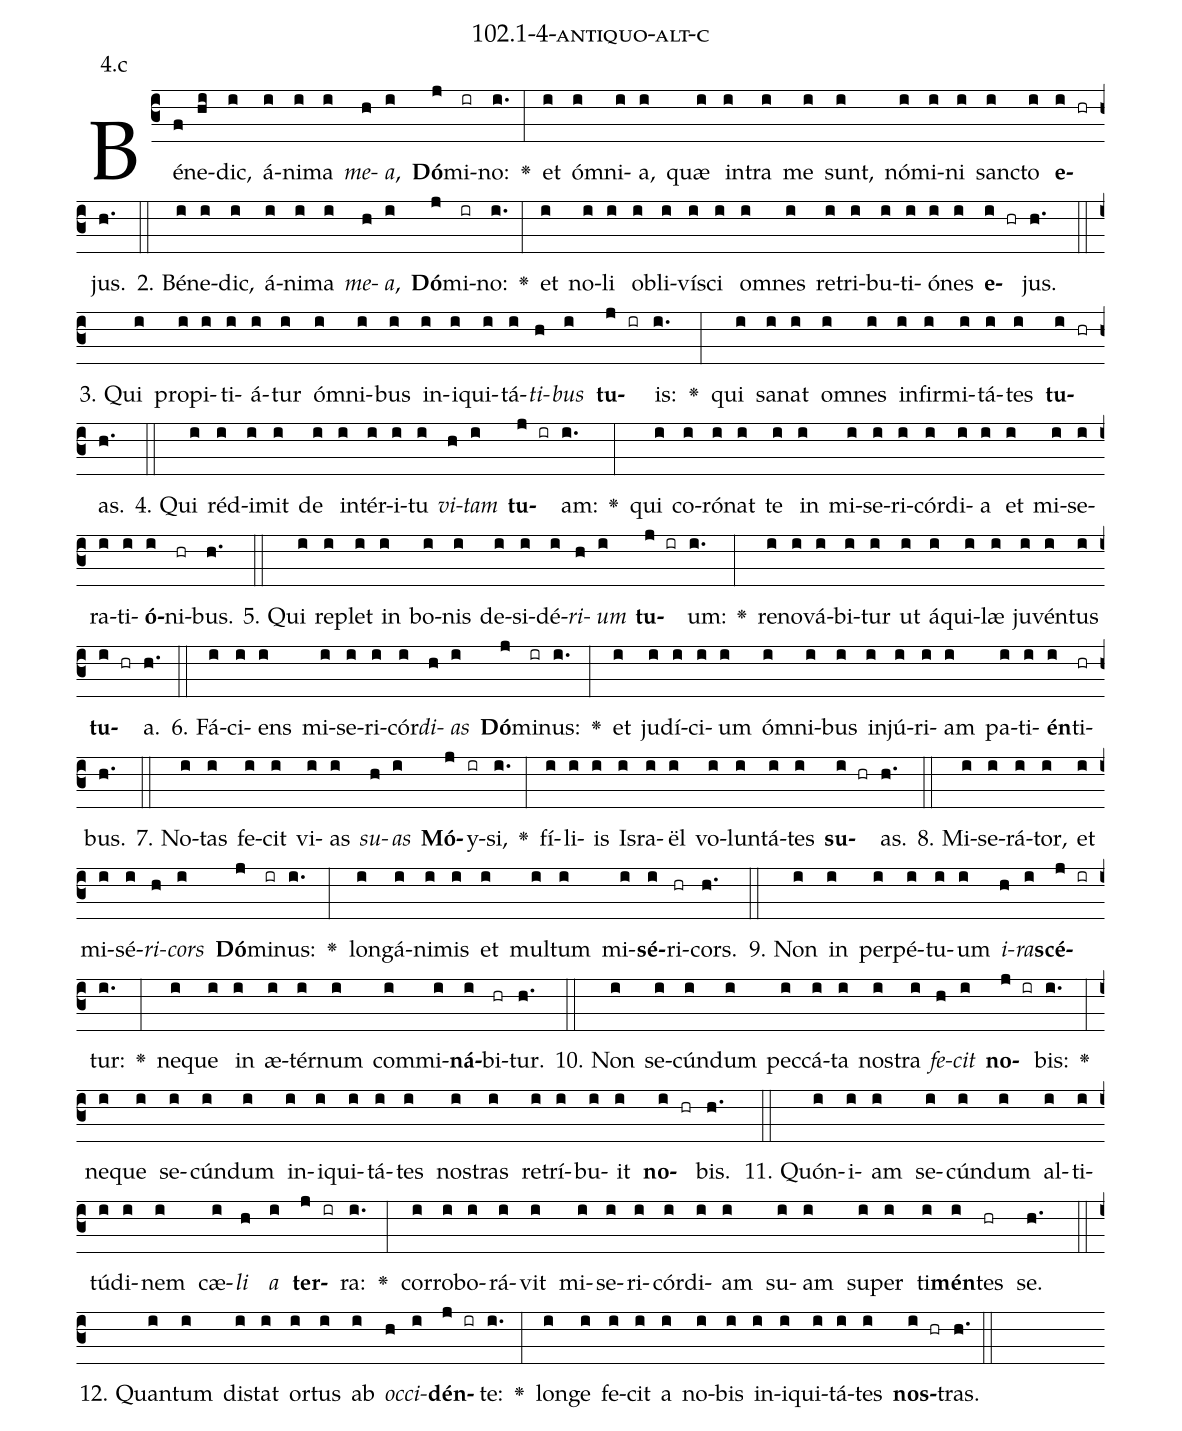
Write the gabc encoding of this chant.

name: 102.1-4-antiquo-alt-c;
annotation: 4.c;
%%
(c3)Bé(f)ne(hi)dic,(i) á(i)ni(i)ma(i) <i>me</i>(h)<i>a</i>,(i) <b>Dó</b>(j)mi(ir)no:(i.) <v>\greheightstar</v>(:) et(i) óm(i)ni(i)a,(i) quæ(i) in(i)tra(i) me(i) sunt,(i) nó(i)mi(i)ni(i) sanc(i)to(i) <b>e</b>(i hr)jus.(h.) (::)
2. Bé(i)ne(i)dic,(i) á(i)ni(i)ma(i) <i>me</i>(h)<i>a</i>,(i) <b>Dó</b>(j)mi(ir)no:(i.) <v>\greheightstar</v>(:) et(i) no(i)li(i) ob(i)li(i)ví(i)sci(i) om(i)nes(i) re(i)tri(i)bu(i)ti(i)ó(i)nes(i) <b>e</b>(i hr)jus.(h.) (::)
3. Qui(i) pro(i)pi(i)ti(i)á(i)tur(i) óm(i)ni(i)bus(i) in(i)i(i)qui(i)tá(i)<i>ti</i>(h)<i>bus</i>(i) <b>tu</b>(j ir)is:(i.) <v>\greheightstar</v>(:) qui(i) sa(i)nat(i) om(i)nes(i) in(i)fir(i)mi(i)tá(i)tes(i) <b>tu</b>(i hr)as.(h.) (::)
4. Qui(i) réd(i)i(i)mit(i) de(i) in(i)tér(i)i(i)tu(i) <i>vi</i>(h)<i>tam</i>(i) <b>tu</b>(j ir)am:(i.) <v>\greheightstar</v>(:) qui(i) co(i)ró(i)nat(i) te(i) in(i) mi(i)se(i)ri(i)cór(i)di(i)a(i) et(i) mi(i)se(i)ra(i)ti(i)<b>ó</b>(i)ni(hr)bus.(h.) (::)
5. Qui(i) re(i)plet(i) in(i) bo(i)nis(i) de(i)si(i)dé(i)<i>ri</i>(h)<i>um</i>(i) <b>tu</b>(j ir)um:(i.) <v>\greheightstar</v>(:) re(i)no(i)vá(i)bi(i)tur(i) ut(i) á(i)qui(i)læ(i) ju(i)vén(i)tus(i) <b>tu</b>(i hr)a.(h.) (::)
6. Fá(i)ci(i)ens(i) mi(i)se(i)ri(i)cór(i)<i>di</i>(h)<i>as</i>(i) <b>Dó</b>(j)mi(ir)nus:(i.) <v>\greheightstar</v>(:) et(i) ju(i)dí(i)ci(i)um(i) óm(i)ni(i)bus(i) in(i)jú(i)ri(i)am(i) pa(i)ti(i)<b>én</b>(i)ti(hr)bus.(h.) (::)
7. No(i)tas(i) fe(i)cit(i) vi(i)as(i) <i>su</i>(h)<i>as</i>(i) <b>Mó</b>(j)y(ir)si,(i.) <v>\greheightstar</v>(:) fí(i)li(i)is(i) Is(i)ra(i)ël(i) vo(i)lun(i)tá(i)tes(i) <b>su</b>(i hr)as.(h.) (::)
8. Mi(i)se(i)rá(i)tor,(i) et(i) mi(i)sé(i)<i>ri</i>(h)<i>cors</i>(i) <b>Dó</b>(j)mi(ir)nus:(i.) <v>\greheightstar</v>(:) long(i)á(i)ni(i)mis(i) et(i) mul(i)tum(i) mi(i)<b>sé</b>(i)ri(hr)cors.(h.) (::)
9. Non(i) in(i) per(i)pé(i)tu(i)um(i) <i>i</i>(h)<i>ra</i>(i)<b>scé</b>(j ir)tur:(i.) <v>\greheightstar</v>(:) ne(i)que(i) in(i) æ(i)tér(i)num(i) com(i)mi(i)<b>ná</b>(i)bi(hr)tur.(h.) (::)
10. Non(i) se(i)cún(i)dum(i) pec(i)cá(i)ta(i) nos(i)tra(i) <i>fe</i>(h)<i>cit</i>(i) <b>no</b>(j ir)bis:(i.) <v>\greheightstar</v>(:) ne(i)que(i) se(i)cún(i)dum(i) in(i)i(i)qui(i)tá(i)tes(i) nos(i)tras(i) re(i)trí(i)bu(i)it(i) <b>no</b>(i hr)bis.(h.) (::)
11. Quón(i)i(i)am(i) se(i)cún(i)dum(i) al(i)ti(i)tú(i)di(i)nem(i) cæ(i)<i>li</i>(h) <i>a</i>(i) <b>ter</b>(j ir)ra:(i.) <v>\greheightstar</v>(:) cor(i)ro(i)bo(i)rá(i)vit(i) mi(i)se(i)ri(i)cór(i)di(i)am(i) su(i)am(i) su(i)per(i) ti(i)<b>mén</b>(i)tes(hr) se.(h.) (::)
12. Quan(i)tum(i) di(i)stat(i) or(i)tus(i) ab(i) <i>oc</i>(h)<i>ci</i>(i)<b>dén</b>(j ir)te:(i.) <v>\greheightstar</v>(:) lon(i)ge(i) fe(i)cit(i) a(i) no(i)bis(i) in(i)i(i)qui(i)tá(i)tes(i) <b>nos</b>(i hr)tras.(h.) (::)
